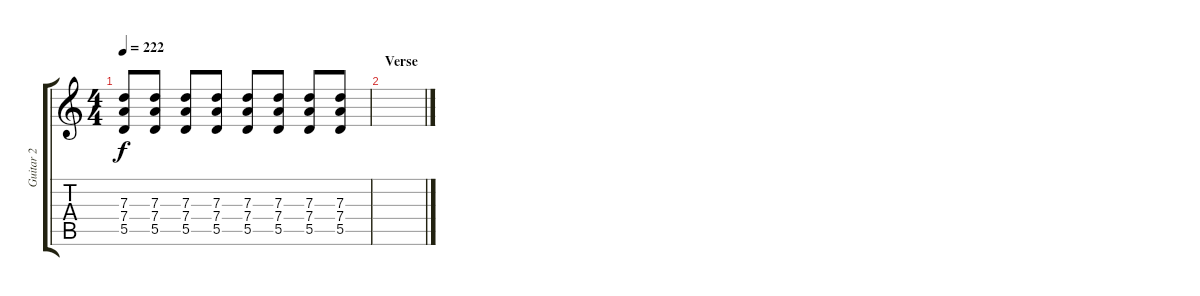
\track ("Guitar 2  *Somente apoio / Just support*" "Guitar 2  ") {instrument overdrivenguitar}
\staff {score tabs}
\tuning (E4 B3 G3 D3 A2 E2) {hide}
\ts (4 4)
\tempo 222
\clef g2
\ks c
(7.3{t} 7.4{t} 5.5{t}).8{dy f} (7.3 7.4 5.5).8 (7.3 7.4 5.5).8 (7.3 7.4 5.5).8 (7.3 7.4 5.5).8 (7.3 7.4 5.5).8 (7.3 7.4 5.5).8 (7.3 7.4 5.5).8 |
\section ("" "Verse")
